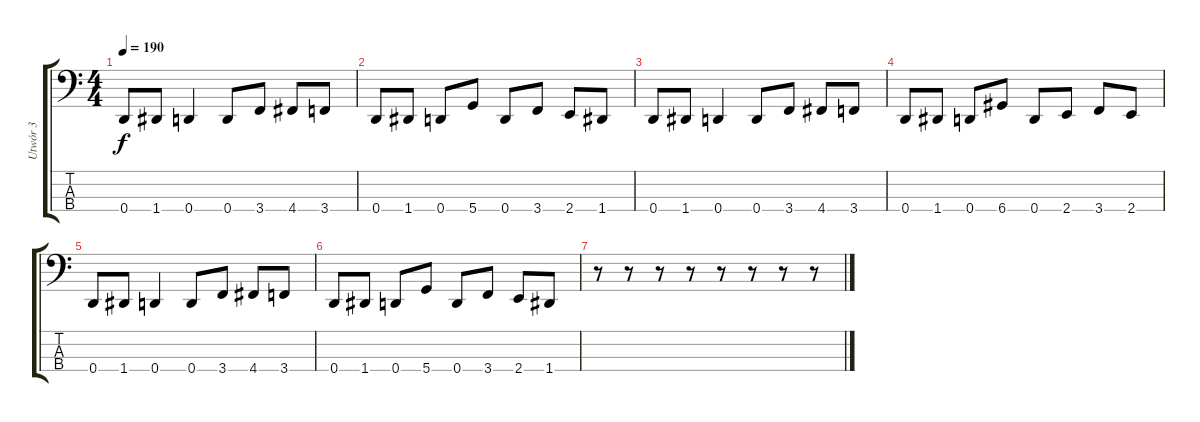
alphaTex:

\track ("Utwór 3" "Utwór 3") {instrument electricbassfinger}
\staff {score tabs}
\tuning (F2 C2 G1 D1) {hide}
\ts (4 4)
\tempo 190
\clef f4
\ks c
0.4.8{dy f} 1.4.8 0.4.4 0.4.8 3.4.8 4.4.8 3.4.8 |
0.4.8 1.4.8 0.4.8 5.4.8 0.4.8 3.4.8 2.4.8 1.4.8 |
0.4.8 1.4.8 0.4.4 0.4.8 3.4.8 4.4.8 3.4.8 |
0.4.8 1.4.8 0.4.8 6.4.8 0.4.8 2.4.8 3.4.8 2.4.8 |
0.4.8 1.4.8 0.4.4 0.4.8 3.4.8 4.4.8 3.4.8 |
0.4.8 1.4.8 0.4.8 5.4.8 0.4.8 3.4.8 2.4.8 1.4.8 |
r.8 r.8 r.8 r.8 r.8 r.8 r.8 r.8
